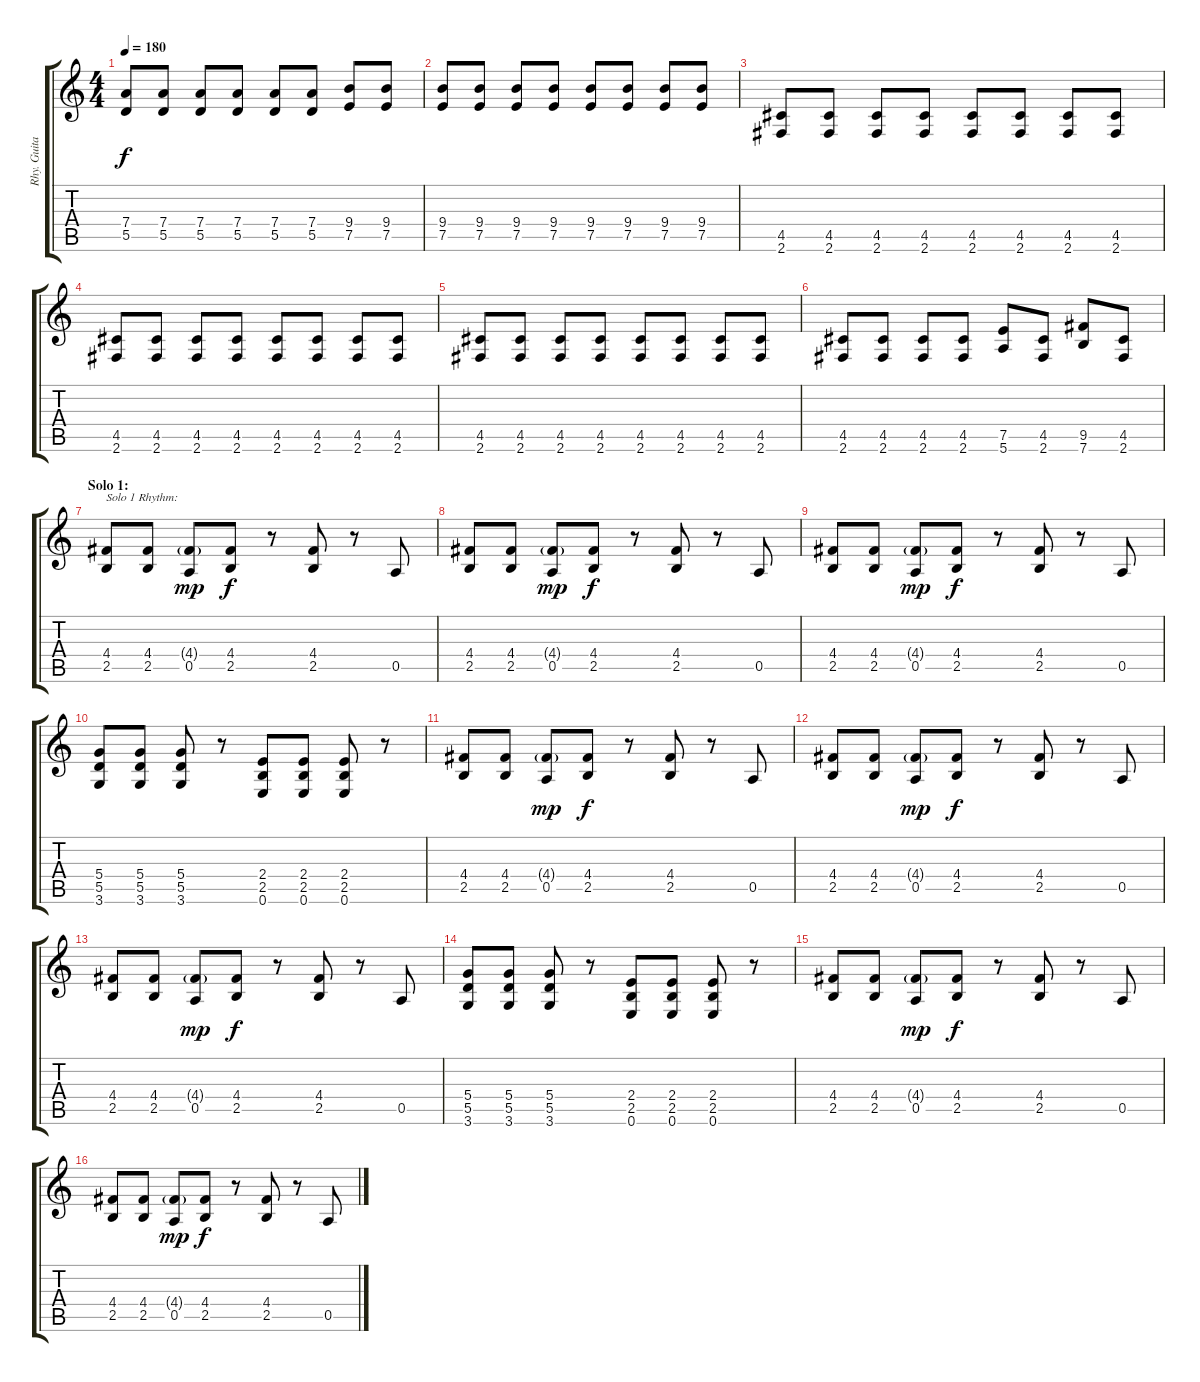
\track ("Rhy. Guitar 1" "Rhy. Guita") {instrument overdrivenguitar}
\staff {score tabs}
\tuning (E4 B3 G3 D3 A2 E2) {hide}
\ts (4 4)
\tempo 180
\clef g2
\ks c
(7.4 5.5).8{dy f} (7.4 5.5).8 (7.4 5.5).8 (7.4 5.5).8 (7.4 5.5).8 (7.4 5.5).8 (9.4 7.5).8 (9.4 7.5).8 |
(9.4 7.5).8 (9.4 7.5).8 (9.4 7.5).8 (9.4 7.5).8 (9.4 7.5).8 (9.4 7.5).8 (9.4 7.5).8 (9.4 7.5).8 |
(4.5 2.6).8 (4.5 2.6).8 (4.5 2.6).8 (4.5 2.6).8 (4.5 2.6).8 (4.5 2.6).8 (4.5 2.6).8 (4.5 2.6).8 |
(4.5 2.6).8 (4.5 2.6).8 (4.5 2.6).8 (4.5 2.6).8 (4.5 2.6).8 (4.5 2.6).8 (4.5 2.6).8 (4.5 2.6).8 |
(4.5 2.6).8 (4.5 2.6).8 (4.5 2.6).8 (4.5 2.6).8 (4.5 2.6).8 (4.5 2.6).8 (4.5 2.6).8 (4.5 2.6).8 |
(4.5 2.6).8 (4.5 2.6).8 (4.5 2.6).8 (4.5 2.6).8 (7.5 5.6).8 (4.5 2.6).8 (9.5 7.6).8 (4.5 2.6).8 |
\section ("" "Solo 1:")
(4.4 2.5).8{txt "Solo 1 Rhythm:"} (4.4 2.5).8 (4.4{g} 0.5).8{dy mp} (4.4 2.5).8{dy f} r.8 (4.4 2.5).8 r.8 0.5.8 |
(4.4 2.5).8 (4.4 2.5).8 (4.4{g} 0.5).8{dy mp} (4.4 2.5).8{dy f} r.8 (4.4 2.5).8 r.8 0.5.8 |
(4.4 2.5).8 (4.4 2.5).8 (4.4{g} 0.5).8{dy mp} (4.4 2.5).8{dy f} r.8 (4.4 2.5).8 r.8 0.5.8 |
(5.4 5.5 3.6).8 (5.4 5.5 3.6).8 (5.4 5.5 3.6).8 r.8 (2.4 2.5 0.6).8 (2.4 2.5 0.6).8 (2.4 2.5 0.6).8 r.8 |
(4.4 2.5).8 (4.4 2.5).8 (4.4{g} 0.5).8{dy mp} (4.4 2.5).8{dy f} r.8 (4.4 2.5).8 r.8 0.5.8 |
(4.4 2.5).8 (4.4 2.5).8 (4.4{g} 0.5).8{dy mp} (4.4 2.5).8{dy f} r.8 (4.4 2.5).8 r.8 0.5.8 |
(4.4 2.5).8 (4.4 2.5).8 (4.4{g} 0.5).8{dy mp} (4.4 2.5).8{dy f} r.8 (4.4 2.5).8 r.8 0.5.8 |
(5.4 5.5 3.6).8 (5.4 5.5 3.6).8 (5.4 5.5 3.6).8 r.8 (2.4 2.5 0.6).8 (2.4 2.5 0.6).8 (2.4 2.5 0.6).8 r.8 |
(4.4 2.5).8 (4.4 2.5).8 (4.4{g} 0.5).8{dy mp} (4.4 2.5).8{dy f} r.8 (4.4 2.5).8 r.8 0.5.8 |
(4.4 2.5).8 (4.4 2.5).8 (4.4{g} 0.5).8{dy mp} (4.4 2.5).8{dy f} r.8 (4.4 2.5).8 r.8 0.5.8
